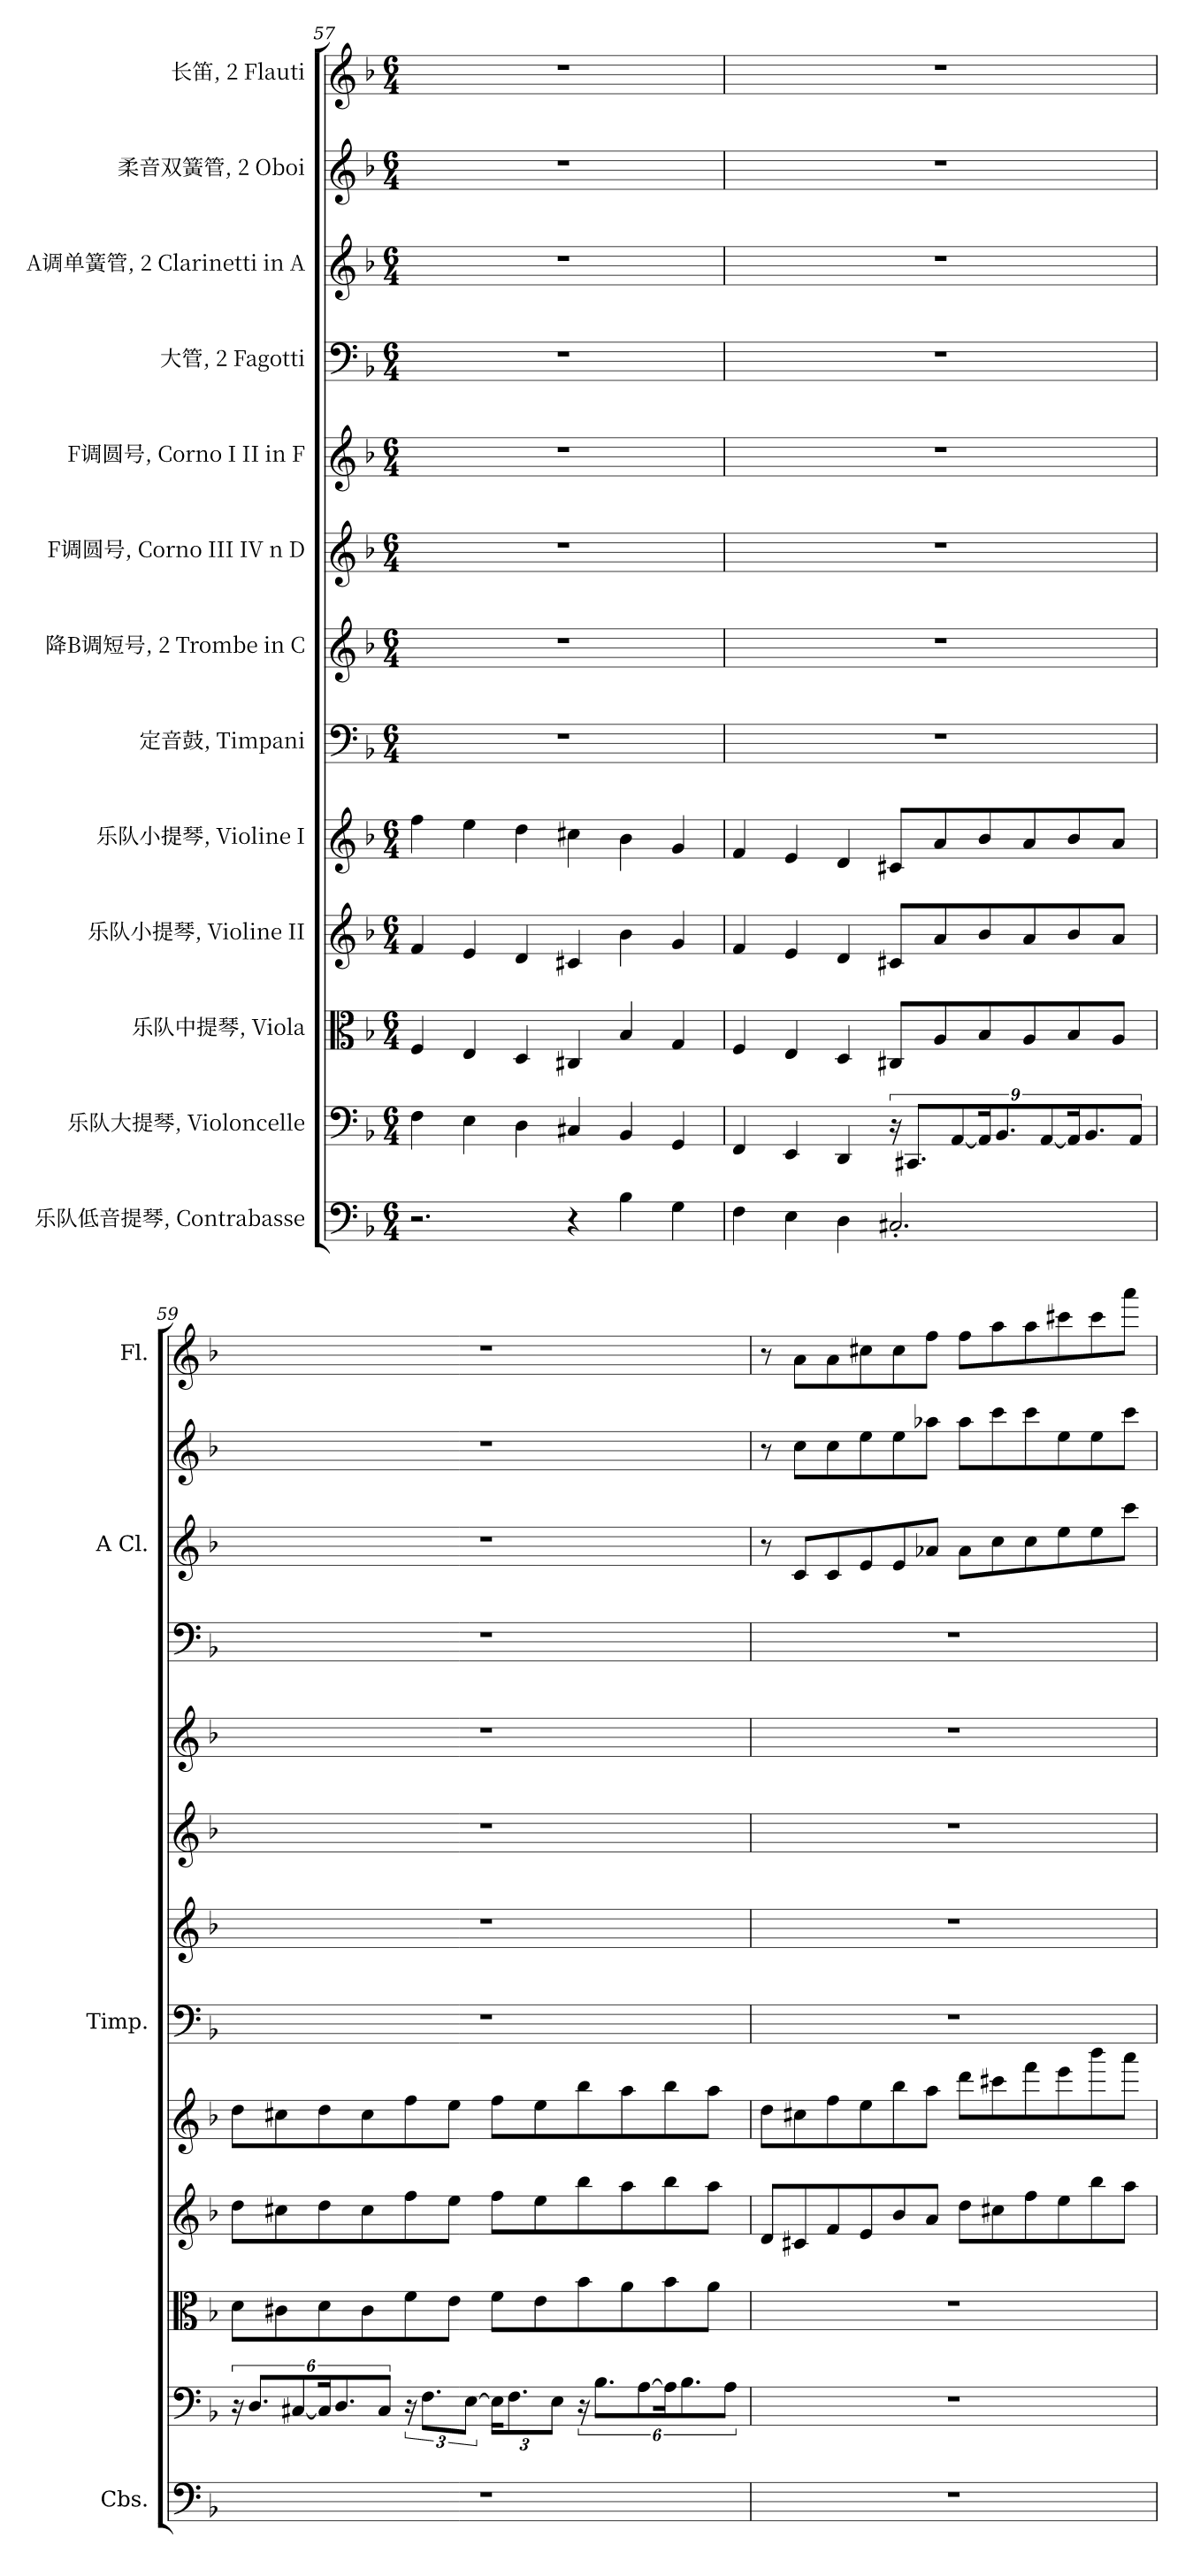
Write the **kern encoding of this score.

**kern	**kern	**kern	**kern	**kern	**kern	**kern	**kern	**kern	**kern	**kern	**kern	**kern
*part13	*part12	*part11	*part10	*part9	*part8	*part7	*part6	*part5	*part4	*part3	*part2	*part1
*staff13	*staff12	*staff11	*staff10	*staff9	*staff8	*staff7	*staff6	*staff5	*staff4	*staff3	*staff2	*staff1
*I"乐队低音提琴, Contrabasse	*I"乐队大提琴, Violoncelle	*I"乐队中提琴, Viola	*I"乐队小提琴, Violine II	*I"乐队小提琴, Violine I	*I"定音鼓, Timpani	*I"降B调短号, 2 Trombe in C	*I"F调圆号, Corno III IV n D	*I"F调圆号, Corno I II in F	*I"大管, 2 Fagotti	*I"A调单簧管, 2 Clarinetti in A	*I"柔音双簧管, 2 Oboi	*I"长笛, 2 Flauti
*I'Cbs.	*	*	*	*	*I'Timp.	*	*	*	*	*I'A Cl.	*	*I'Fl.
*clefF4	*clefF4	*clefC3	*clefG2	*clefG2	*clefF4	*clefG2	*clefG2	*clefG2	*clefF4	*clefG2	*clefG2	*clefG2
*ITrd7c12	*	*	*	*	*	*ITrd1c2	*ITrd4c7	*ITrd4c7	*	*ITrd2c3	*ITrd2c3	*
*k[b-]	*k[b-]	*k[b-]	*k[b-]	*k[b-]	*k[b-]	*k[b-e-a-]	*k[b-e-]	*k[b-e-]	*k[b-]	*k[f#c#]	*k[f#c#]	*k[b-]
*M6/4	*M6/4	*M6/4	*M6/4	*M6/4	*M6/4	*M6/4	*M6/4	*M6/4	*M6/4	*M6/4	*M6/4	*M6/4
*MM229	*MM229	*MM229	*MM229	*MM229	*MM229	*MM229	*MM229	*MM229	*MM229	*MM229	*MM229	*MM229
=57	=57	=57	=57	=57	=57	=57	=57	=57	=57	=57	=57	=57
2.r	4F\	4F/	4f/	4ff\	1.r	1.r	1.r	1.r	1.r	1.r	1.r	1.r
.	4E\	4E/	4e/	4ee\	.	.	.	.	.	.	.	.
.	4D\	4D/	4d/	4dd\	.	.	.	.	.	.	.	.
4r	4C#X/	4C#X/	4c#X/	4cc#X\	.	.	.	.	.	.	.	.
4BB-\	4BB-/	4B-/	4b-\	4b-\	.	.	.	.	.	.	.	.
4GG\	4GG/	4G/	4g/	4g/	.	.	.	.	.	.	.	.
!!LO:PB:g=z
=58	=58	=58	=58	=58	=58	=58	=58	=58	=58	=58	=58	=58
*	*	*	*	*	*	*	*	*	*	*	*	*MM234
4FF\	4FF/	4F/	4f/	4f/	1.r	1.r	1.r	1.r	1.r	1.r	1.r	1.r
4EE\	4EE/	4E/	4e/	4e/	.	.	.	.	.	.	.	.
4DD\	4DD/	4D/	4d/	4d/	.	.	.	.	.	.	.	.
2.CC#X'/	24r	8C#X/L	8c#X/L	8c#X/L	.	.	.	.	.	.	.	.
.	12.CC#X/L	.	.	.	.	.	.	.	.	.	.	.
.	.	8A/	8a/	8a/	.	.	.	.	.	.	.	.
.	[12AA/	.	.	.	.	.	.	.	.	.	.	.
*	*Xbrackettup	*	*	*	*	*	*	*	*	*	*	*
.	24AA/K]	8B-/	8b-/	8b-/	.	.	.	.	.	.	.	.
.	12.BB-/	.	.	.	.	.	.	.	.	.	.	.
.	.	8A/	8a/	8a/	.	.	.	.	.	.	.	.
.	[12AA/	.	.	.	.	.	.	.	.	.	.	.
.	24AA/K]	8B-/	8b-/	8b-/	.	.	.	.	.	.	.	.
.	12.BB-/	.	.	.	.	.	.	.	.	.	.	.
.	.	8A/J	8a/J	8a/J	.	.	.	.	.	.	.	.
.	12AA/J	.	.	.	.	.	.	.	.	.	.	.
=59	=59	=59	=59	=59	=59	=59	=59	=59	=59	=59	=59	=59
*	*brackettup	*	*	*	*	*	*	*	*	*	*	*
*	*	*	*	*	*	*	*	*	*	*	*	*MM233
1.r	24r	8d\L	8dd\L	8dd\L	1.r	1.r	1.r	1.r	1.r	1.r	1.r	1.r
.	12.D/L	.	.	.	.	.	.	.	.	.	.	.
.	.	8c#X\	8cc#X\	8cc#X\	.	.	.	.	.	.	.	.
.	[12C#X/	.	.	.	.	.	.	.	.	.	.	.
*	*Xbrackettup	*	*	*	*	*	*	*	*	*	*	*
.	24C#/K]	8d\	8dd\	8dd\	.	.	.	.	.	.	.	.
.	12.D/	.	.	.	.	.	.	.	.	.	.	.
.	.	8c#\	8cc#\	8cc#\	.	.	.	.	.	.	.	.
.	12C#/J	.	.	.	.	.	.	.	.	.	.	.
*	*brackettup	*	*	*	*	*	*	*	*	*	*	*
.	24r	8f\	8ff\	8ff\	.	.	.	.	.	.	.	.
.	12.F\L	.	.	.	.	.	.	.	.	.	.	.
.	.	8e\J	8ee\J	8ee\J	.	.	.	.	.	.	.	.
.	[12E\J	.	.	.	.	.	.	.	.	.	.	.
*	*Xbrackettup	*	*	*	*	*	*	*	*	*	*	*
.	24E\KL]	8f\L	8ff\L	8ff\L	.	.	.	.	.	.	.	.
.	12.F\	.	.	.	.	.	.	.	.	.	.	.
.	.	8e\	8ee\	8ee\	.	.	.	.	.	.	.	.
.	12E\J	.	.	.	.	.	.	.	.	.	.	.
*	*brackettup	*	*	*	*	*	*	*	*	*	*	*
.	24r	8b-\	8bb-\	8bb-\	.	.	.	.	.	.	.	.
.	12.B-\L	.	.	.	.	.	.	.	.	.	.	.
.	.	8a\	8aa\	8aa\	.	.	.	.	.	.	.	.
.	[12A\	.	.	.	.	.	.	.	.	.	.	.
*	*Xbrackettup	*	*	*	*	*	*	*	*	*	*	*
.	24A\K]	8b-\	8bb-\	8bb-\	.	.	.	.	.	.	.	.
.	12.B-\	.	.	.	.	.	.	.	.	.	.	.
.	.	8a\J	8aa\J	8aa\J	.	.	.	.	.	.	.	.
.	12A\J	.	.	.	.	.	.	.	.	.	.	.
!!LO:PB:g=z
=60	=60	=60	=60	=60	=60	=60	=60	=60	=60	=60	=60	=60
*	*	*	*	*	*	*	*	*	*	*	*	*MM228
1.r	1.r	1.r	8d/L	8dd\L	1.r	1.r	1.r	1.r	1.r	8r	8r	8r
.	.	.	8c#X/	8cc#X\	.	.	.	.	.	8A/L	8a\L	8a\L
*	*	*	*	*	*	*	*	*	*	*	*	*MM242
.	.	.	8f/	8ff\	.	.	.	.	.	8A/	8a\	8a\
.	.	.	8e/	8ee\	.	.	.	.	.	8c#/	8cc#\	8cc#X\
*	*	*	*	*	*	*	*	*	*	*	*	*MM229
.	.	.	8b-/	8bb-\	.	.	.	.	.	8c#/	8cc#\	8cc#\
.	.	.	8a/J	8aa\J	.	.	.	.	.	8fn/J	8ffn\J	8ff\J
*	*	*	*	*	*	*	*	*	*	*	*	*MM242
.	.	.	8dd\L	8ddd\L	.	.	.	.	.	8f\L	8ff\L	8ff\L
.	.	.	8cc#X\	8ccc#X\	.	.	.	.	.	8a\	8aa\	8aa\
*	*	*	*	*	*	*	*	*	*	*	*	*MM228
.	.	.	8ff\	8fff\	.	.	.	.	.	8a\	8aa\	8aa\
.	.	.	8ee\	8eee\	.	.	.	.	.	8cc#\	8cc#\	8ccc#X\
*	*	*	*	*	*	*	*	*	*	*	*	*MM231
.	.	.	8bb-\	8bbb-\	.	.	.	.	.	8cc#\	8cc#\	8ccc#\
.	.	.	8aa\J	8aaa\J	.	.	.	.	.	8aa\J	8aa\J	8aaa\J
=	=	=	=	=	=	=	=	=	=	=	=	=
*-	*-	*-	*-	*-	*-	*-	*-	*-	*-	*-	*-	*-
